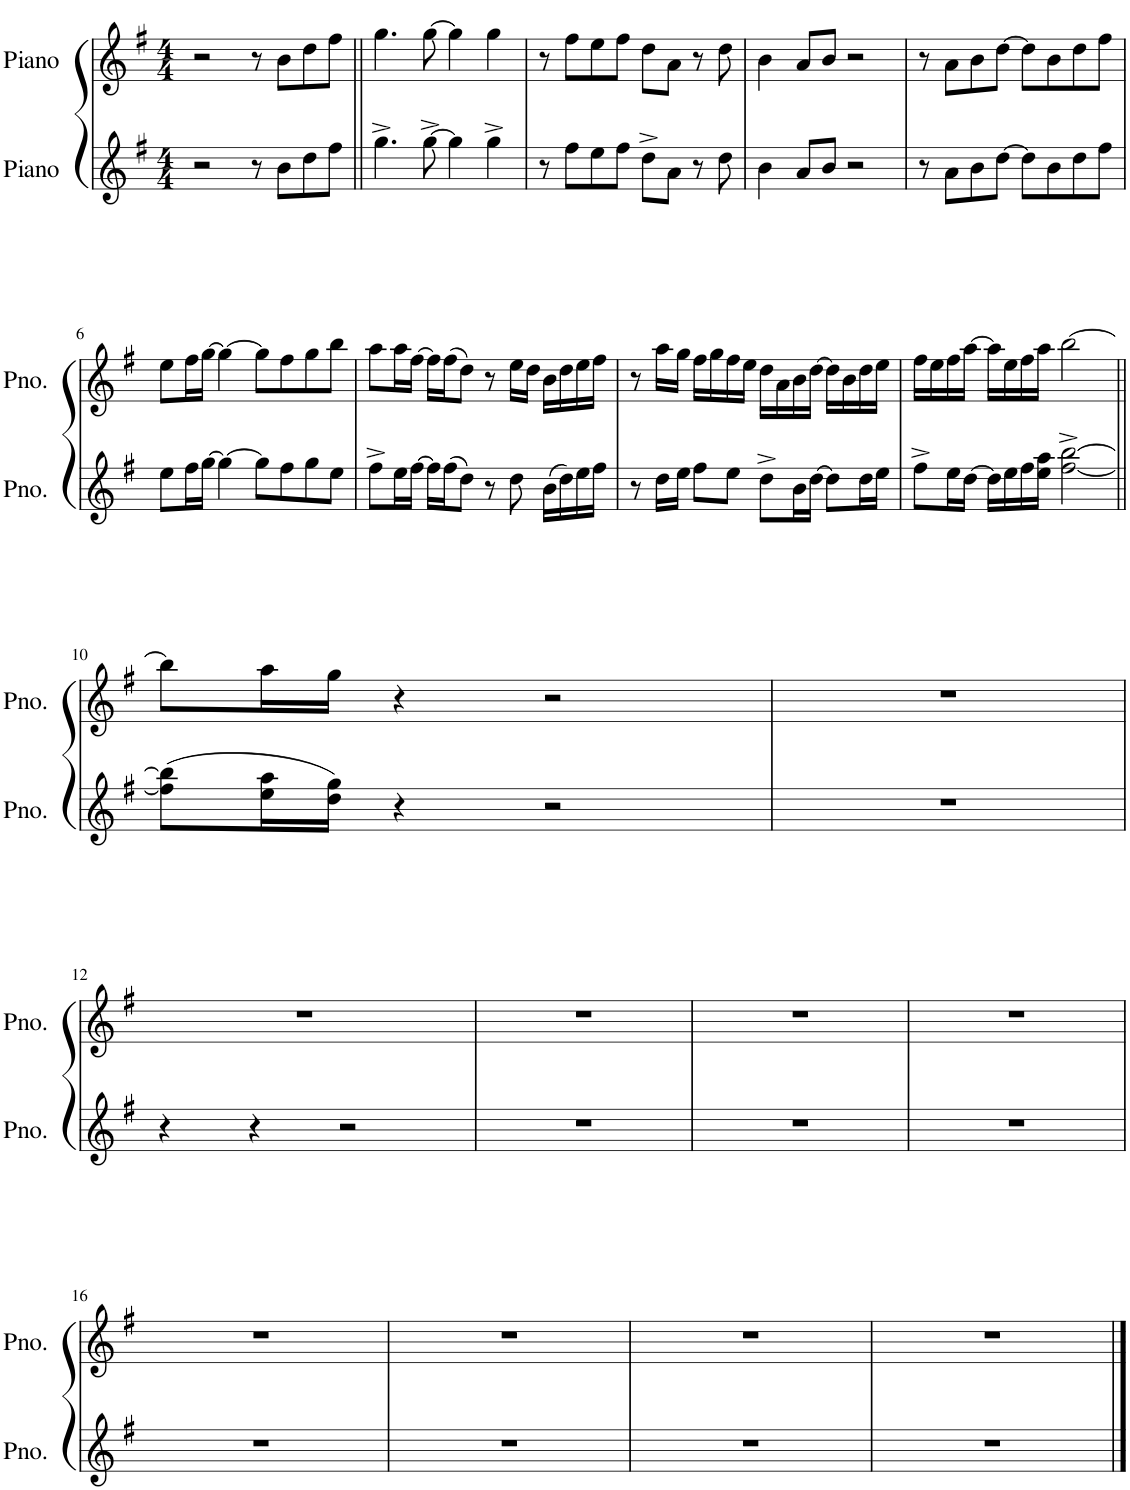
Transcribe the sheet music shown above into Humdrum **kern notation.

**kern	**kern
*part2	*part1
*staff2	*staff1
*I"Piano	*I"Piano
*I'Pno.	*I'Pno.
*clefG2	*clefG2
*k[f#]	*k[f#]
*M4/4	*M4/4
=1	=1
2r	2r
8r	8r
8b\L	8b\L
8dd\	8dd\
8ff#\J	8ff#\J
=2||	=2||
4.gg^\	4.gg\
[8gg^\	[8gg\
4gg\]	4gg\]
4gg^\	4gg\
=3	=3
8r	8r
8ff#\L	8ff#\L
8ee\	8ee\
8ff#\J	8ff#\J
8dd^\L	8dd\L
8a\J	8a\J
8r	8r
8dd\	8dd\
=4	=4
4b\	4b\
8a/L	8a/L
8b/J	8b/J
2r	2r
=5	=5
8r	8r
8a\L	8a\L
8b\	8b\
[8dd\J	[8dd\J
8dd\L]	8dd\L]
8b\	8b\
8dd\	8dd\
8ff#\J	8ff#\J
!!LO:LB:g=z
=6	=6
8ee\L	8ee\L
16ff#\L	16ff#\L
[16gg\JJ	[16gg\JJ
4gg\_	4gg\_
8gg\L]	8gg\L]
8ff#\	8ff#\
8gg\	8gg\
8ee\J	8bb\J
=7	=7
8ff#^\L	8aa\L
16ee\L	16aa\L
[16ff#\JJ	[16ff#\JJ
16ff#\LL]	16ff#\LL]
(16ff#\J	(16ff#\J
8dd\J)	8dd\J)
8r	8r
8dd\	16ee\LL
.	16dd\JJ
(16b\LL	16b\LL
16dd\)	16dd\
16ee\	16ee\
16ff#\JJ	16ff#\JJ
=8	=8
8r	8r
16dd\LL	16aa\LL
16ee\JJ	16gg\JJ
8ff#\L	16ff#\LL
.	16gg\
8ee\J	16ff#\
.	16ee\JJ
8dd^\L	16dd\LL
.	16a\
16b\L	16b\
[16dd\JJ	[16dd\JJ
8dd\L]	16dd\LL]
.	16b\
16dd\L	16dd\
16ee\JJ	16ee\JJ
=9	=9
8ff#^\L	16ff#\LL
.	16ee\
16ee\L	16ff#\
[16dd\JJ	[16aa\JJ
16dd\LL]	16aa\LL]
16ee\	16ee\
16ff#\	16ff#\
16ee\ 16aa\JJ	16aa\JJ
[2ff#\^ [2bb\^	[2bb\
!!LO:LB:g=z
=10||	=10||
(8ff#\] 8bb\]L	8bb\L]
16ee\ 16aa\L	16aa\L
16dd\ 16gg\JJ)	16gg\JJ
4r	4r
2r	2r
=11	=11
1r	1r
!!LO:LB:g=z
=12	=12
4r	1r
4r	.
2r	.
=13	=13
1r	1r
=14	=14
1r	1r
=15	=15
1r	1r
!!LO:LB:g=z
=16	=16
1r	1r
=17	=17
1r	1r
=18	=18
1r	1r
=19	=19
1r	1r
==	==
*-	*-
